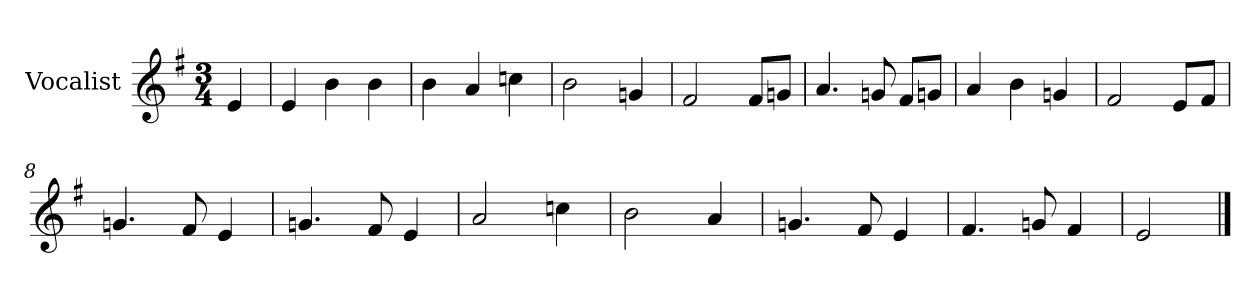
**kern
*part1
*staff1
*I"Vocalist
*k[f#]
*e:
*M3/4
=
4e
=1
4e
4b
4b
=2
4b
4a
4ccn
=3
2b
4gn
=4
2f#
8f#L
8gnJ
=5
4.a
8gn
8f#L
8gnJ
=6
4a
4b
4gn
=7
2f#
8eL
8f#J
=8
4.gn
8f#
4e
=9
4.gn
8f#
4e
=10
2a
4ccn
=11
2b
4a
=12
4.gn
8f#
4e
=13
4.f#
8gn
4f#
=14
2e
==
*-
